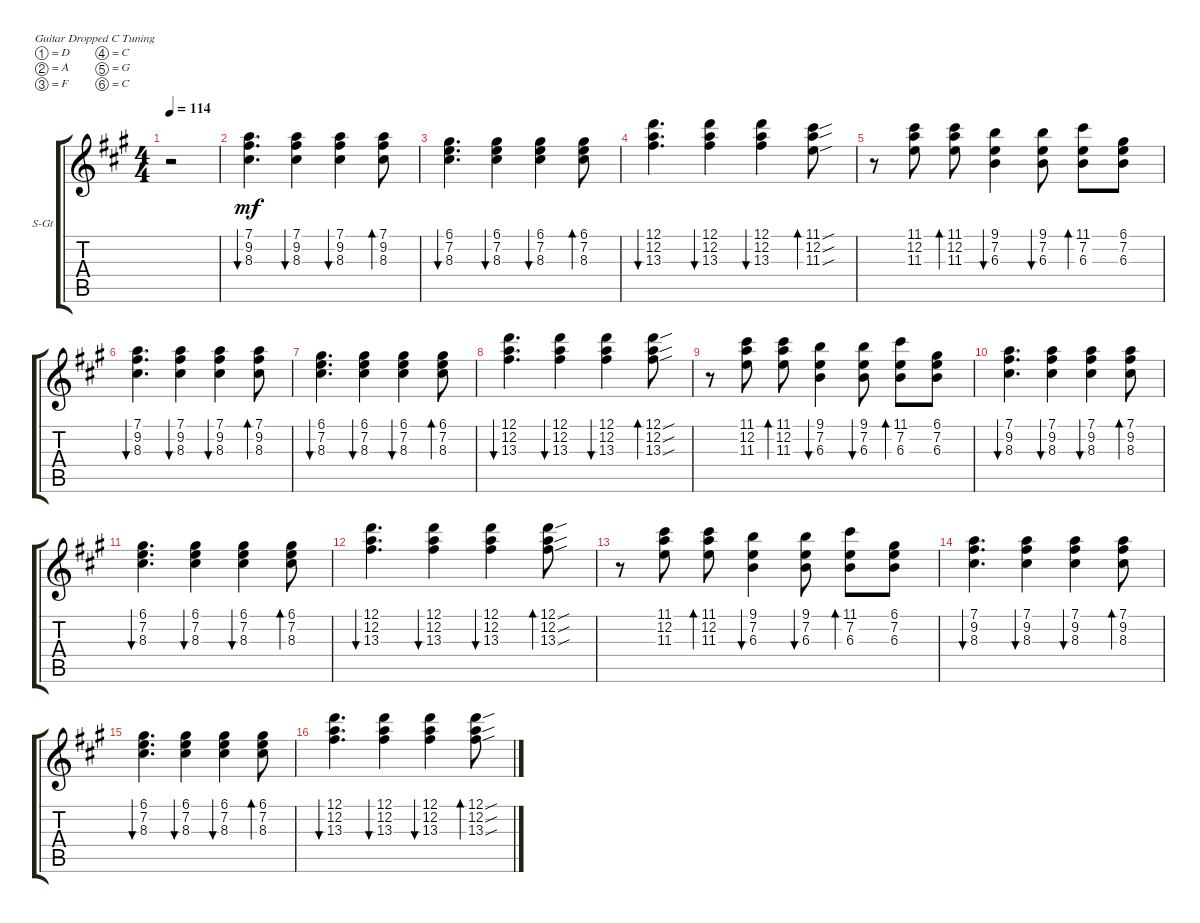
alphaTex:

\defaultSystemsLayout 4
\bracketExtendMode groupsimilarinstruments
\firstSystemTrackNameOrientation horizontal
\otherSystemsTrackNameOrientation horizontal
\track ("Steel Guitar" "S-Gt") {instrument acousticguitarsteel}
\staff {score tabs}
\tuning (D4 A3 F3 C3 G2 C2)
\ts (4 4)
\ac
\tempo 114
\clef g2
\ks f#minor
r.2{dy mf instrument acousticguitarsteel} |
(7.1 9.2 8.3).4{d bu 72} (7.1 8.3 9.2).4{bu 72} (7.1 8.3 9.2).4{bu 72} (7.1 8.3 9.2).8{bd 72} |
(7.2 8.3 6.1).4{d bu 72} (7.2 8.3 6.1).4{bu 72} (7.2 8.3 6.1).4{bu 72} (7.2 8.3 6.1).8{bd 72} |
(12.2 12.1 13.3).4{d bu 72} (12.2 13.3 12.1).4{bu 72} (12.2 13.3 12.1).4{bu 72} (12.2{sou} 11.3{sou} 11.1{sou}).8{bd 72} |
r.8 (11.1 11.3 12.2).8 (11.1 12.2 11.3).8{bd 72} (7.2 6.3 9.1).4{bu 72} (7.2 9.1 6.3).8{bu 72} (7.2 11.1 6.3).8{bd 72} (6.1 7.2 6.3).8 |
(7.1 9.2 8.3).4{d bu 72} (7.1 8.3 9.2).4{bu 72} (7.1 8.3 9.2).4{bu 72} (7.1 8.3 9.2).8{bd 72} |
(7.2 8.3 6.1).4{d bu 72} (7.2 8.3 6.1).4{bu 72} (7.2 8.3 6.1).4{bu 72} (7.2 8.3 6.1).8{bd 72} |
(12.2 12.1 13.3).4{d bu 72} (12.2 13.3 12.1).4{bu 72} (12.2 13.3 12.1).4{bu 72} (12.2{sou} 13.3{sou} 12.1{sou}).8{bd 72} |
r.8 (11.1 11.3 12.2).8 (11.1 12.2 11.3).8{bd 72} (7.2 6.3 9.1).4{bu 72} (7.2 9.1 6.3).8{bu 72} (7.2 11.1 6.3).8{bd 72} (6.1 7.2 6.3).8 |
(7.1 9.2 8.3).4{d bu 72} (7.1 8.3 9.2).4{bu 72} (7.1 8.3 9.2).4{bu 72} (7.1 8.3 9.2).8{bd 72} |
(7.2 8.3 6.1).4{d bu 72} (7.2 8.3 6.1).4{bu 72} (7.2 8.3 6.1).4{bu 72} (7.2 8.3 6.1).8{bd 72} |
(12.2 12.1 13.3).4{d bu 72} (12.2 13.3 12.1).4{bu 72} (12.2 13.3 12.1).4{bu 72} (12.2{sou} 13.3{sou} 12.1{sou}).8{bd 72} |
r.8 (11.1 11.3 12.2).8 (11.1 12.2 11.3).8{bd 72} (7.2 6.3 9.1).4{bu 72} (7.2 9.1 6.3).8{bu 72} (7.2 11.1 6.3).8{bd 72} (6.1 7.2 6.3).8 |
(7.1 9.2 8.3).4{d bu 72} (7.1 8.3 9.2).4{bu 72} (7.1 8.3 9.2).4{bu 72} (7.1 8.3 9.2).8{bd 72} |
(7.2 8.3 6.1).4{d bu 72} (7.2 8.3 6.1).4{bu 72} (7.2 8.3 6.1).4{bu 72} (7.2 8.3 6.1).8{bd 72} |
(12.2 12.1 13.3).4{d bu 72} (12.2 13.3 12.1).4{bu 72} (12.2 13.3 12.1).4{bu 72} (12.2{sou} 13.3{sou} 12.1{sou}).8{bd 72}
